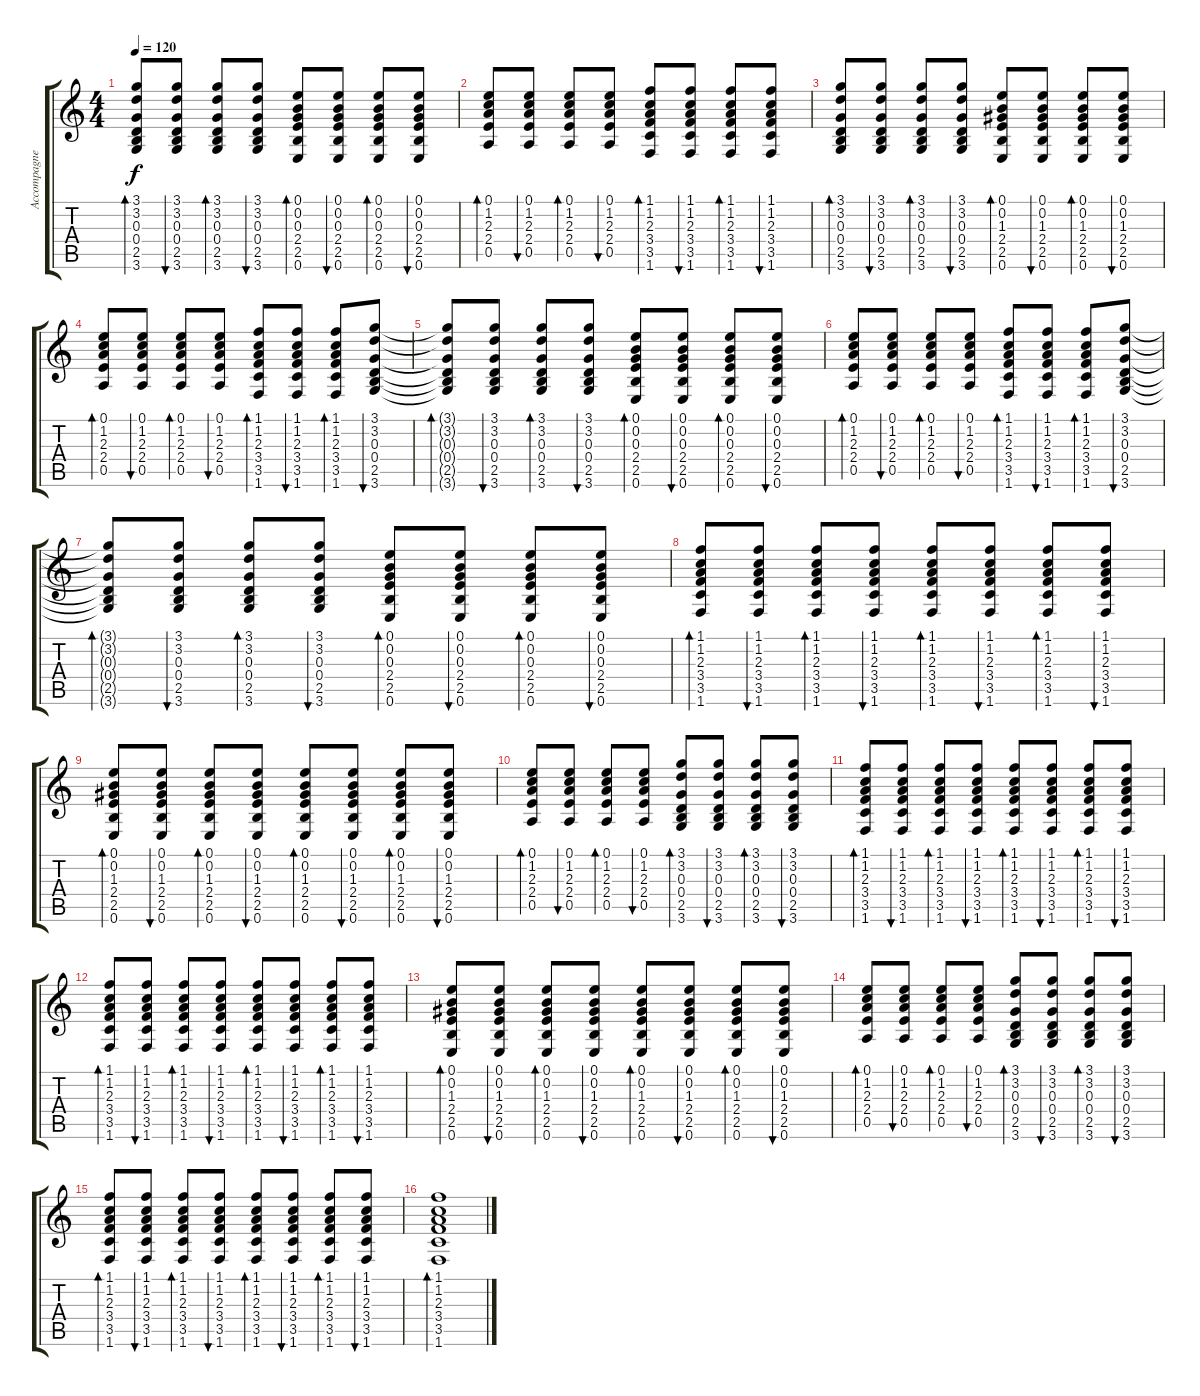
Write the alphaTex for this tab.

\track ("Accompagnement" "Accompagne") {instrument acousticguitarnylon}
\staff {score tabs}
\tuning (E4 B3 G3 D3 A2 E2) {hide}
\ts (4 4)
\tempo 120
\clef g2
\ks c
(3.1 3.2 0.3 0.4 2.5 3.6).8{bd 60 dy f} (3.1 3.2 0.3 0.4 2.5 3.6).8{bu 60} (3.1 3.2 0.3 0.4 2.5 3.6).8{bd 60} (3.1 3.2 0.3 0.4 2.5 3.6).8{bu 60} (0.1 0.2 0.3 2.4 2.5 0.6).8{bd 60} (0.1 0.2 0.3 2.4 2.5 0.6).8{bu 60} (0.1 0.2 0.3 2.4 2.5 0.6).8{bd 60} (0.1 0.2 0.3 2.4 2.5 0.6).8{bu 60} |
(0.1 1.2 2.3 2.4 0.5).8{bd 60} (0.1 1.2 2.3 2.4 0.5).8{bu 60} (0.1 1.2 2.3 2.4 0.5).8{bd 60} (0.1 1.2 2.3 2.4 0.5).8{bu 60} (1.1 1.2 2.3 3.4 3.5 1.6).8{bd 60} (1.1 1.2 2.3 3.4 3.5 1.6).8{bu 60} (1.1 1.2 2.3 3.4 3.5 1.6).8{bd 60} (1.1 1.2 2.3 3.4 3.5 1.6).8{bu 60} |
(3.1 3.2 0.3 0.4 2.5 3.6).8{bd 60} (3.1 3.2 0.3 0.4 2.5 3.6).8{bu 60} (3.1 3.2 0.3 0.4 2.5 3.6).8{bd 60} (3.1 3.2 0.3 0.4 2.5 3.6).8{bu 60} (0.1 0.2 1.3 2.4 2.5 0.6).8{bd 60} (0.1 0.2 1.3 2.4 2.5 0.6).8{bu 60} (0.1 0.2 1.3 2.4 2.5 0.6).8{bd 60} (0.1 0.2 1.3 2.4 2.5 0.6).8{bu 60} |
(0.1 1.2 2.3 2.4 0.5).8{bd 60} (0.1 1.2 2.3 2.4 0.5).8{bu 60} (0.1 1.2 2.3 2.4 0.5).8{bd 60} (0.1 1.2 2.3 2.4 0.5).8{bu 60} (1.1 1.2 2.3 3.4 3.5 1.6).8{bd 60} (1.1 1.2 2.3 3.4 3.5 1.6).8{bu 60} (1.1 1.2 2.3 3.4 3.5 1.6).8{bd 60} (3.1 3.2 0.3 0.4 2.5 3.6).8{bu 60} |
(3.1{t} 3.2{t} 0.3{t} 0.4{t} 2.5{t} 3.6{t}).8{bd 60} (3.1 3.2 0.3 0.4 2.5 3.6).8{bu 60} (3.1 3.2 0.3 0.4 2.5 3.6).8{bd 60} (3.1 3.2 0.3 0.4 2.5 3.6).8{bu 60} (0.1 0.2 0.3 2.4 2.5 0.6).8{bd 60} (0.1 0.2 0.3 2.4 2.5 0.6).8{bu 60} (0.1 0.2 0.3 2.4 2.5 0.6).8{bd 60} (0.1 0.2 0.3 2.4 2.5 0.6).8{bu 60} |
(0.1 1.2 2.3 2.4 0.5).8{bd 60} (0.1 1.2 2.3 2.4 0.5).8{bu 60} (0.1 1.2 2.3 2.4 0.5).8{bd 60} (0.1 1.2 2.3 2.4 0.5).8{bu 60} (1.1 1.2 2.3 3.4 3.5 1.6).8{bd 60} (1.1 1.2 2.3 3.4 3.5 1.6).8{bu 60} (1.1 1.2 2.3 3.4 3.5 1.6).8{bd 60} (3.1 3.2 0.3 0.4 2.5 3.6).8{bu 60} |
(3.1{t} 3.2{t} 0.3{t} 0.4{t} 2.5{t} 3.6{t}).8{bd 60} (3.1 3.2 0.3 0.4 2.5 3.6).8{bu 60} (3.1 3.2 0.3 0.4 2.5 3.6).8{bd 60} (3.1 3.2 0.3 0.4 2.5 3.6).8{bu 60} (0.1 0.2 0.3 2.4 2.5 0.6).8{bd 60} (0.1 0.2 0.3 2.4 2.5 0.6).8{bu 60} (0.1 0.2 0.3 2.4 2.5 0.6).8{bd 60} (0.1 0.2 0.3 2.4 2.5 0.6).8{bu 60} |
(1.1 1.2 2.3 3.4 3.5 1.6).8{bd 60} (1.1 1.2 2.3 3.4 3.5 1.6).8{bu 60} (1.1 1.2 2.3 3.4 3.5 1.6).8{bd 60} (1.1 1.2 2.3 3.4 3.5 1.6).8{bu 60} (1.1 1.2 2.3 3.4 3.5 1.6).8{bd 60} (1.1 1.2 2.3 3.4 3.5 1.6).8{bu 60} (1.1 1.2 2.3 3.4 3.5 1.6).8{bd 60} (1.1 1.2 2.3 3.4 3.5 1.6).8{bu 60} |
(0.1 0.2 1.3 2.4 2.5 0.6).8{bd 60} (0.1 0.2 1.3 2.4 2.5 0.6).8{bu 60} (0.1 0.2 1.3 2.4 2.5 0.6).8{bd 60} (0.1 0.2 1.3 2.4 2.5 0.6).8{bu 60} (0.1 0.2 1.3 2.4 2.5 0.6).8{bd 60} (0.1 0.2 1.3 2.4 2.5 0.6).8{bu 60} (0.1 0.2 1.3 2.4 2.5 0.6).8{bd 60} (0.1 0.2 1.3 2.4 2.5 0.6).8{bu 60} |
(0.1 1.2 2.3 2.4 0.5).8{bd 60} (0.1 1.2 2.3 2.4 0.5).8{bu 60} (0.1 1.2 2.3 2.4 0.5).8{bd 60} (0.1 1.2 2.3 2.4 0.5).8{bu 60} (3.1 3.2 0.3 0.4 2.5 3.6).8{bd 60} (3.1 3.2 0.3 0.4 2.5 3.6).8{bu 60} (3.1 3.2 0.3 0.4 2.5 3.6).8{bd 60} (3.1 3.2 0.3 0.4 2.5 3.6).8{bu 60} |
(1.1 1.2 2.3 3.4 3.5 1.6).8{bd 60} (1.1 1.2 2.3 3.4 3.5 1.6).8{bu 60} (1.1 1.2 2.3 3.4 3.5 1.6).8{bd 60} (1.1 1.2 2.3 3.4 3.5 1.6).8{bu 60} (1.1 1.2 2.3 3.4 3.5 1.6).8{bd 60} (1.1 1.2 2.3 3.4 3.5 1.6).8{bu 60} (1.1 1.2 2.3 3.4 3.5 1.6).8{bd 60} (1.1 1.2 2.3 3.4 3.5 1.6).8{bu 60} |
(1.1 1.2 2.3 3.4 3.5 1.6).8{bd 60} (1.1 1.2 2.3 3.4 3.5 1.6).8{bu 60} (1.1 1.2 2.3 3.4 3.5 1.6).8{bd 60} (1.1 1.2 2.3 3.4 3.5 1.6).8{bu 60} (1.1 1.2 2.3 3.4 3.5 1.6).8{bd 60} (1.1 1.2 2.3 3.4 3.5 1.6).8{bu 60} (1.1 1.2 2.3 3.4 3.5 1.6).8{bd 60} (1.1 1.2 2.3 3.4 3.5 1.6).8{bu 60} |
(0.1 0.2 1.3 2.4 2.5 0.6).8{bd 60} (0.1 0.2 1.3 2.4 2.5 0.6).8{bu 60} (0.1 0.2 1.3 2.4 2.5 0.6).8{bd 60} (0.1 0.2 1.3 2.4 2.5 0.6).8{bu 60} (0.1 0.2 1.3 2.4 2.5 0.6).8{bd 60} (0.1 0.2 1.3 2.4 2.5 0.6).8{bu 60} (0.1 0.2 1.3 2.4 2.5 0.6).8{bd 60} (0.1 0.2 1.3 2.4 2.5 0.6).8{bu 60} |
(0.1 1.2 2.3 2.4 0.5).8{bd 60} (0.1 1.2 2.3 2.4 0.5).8{bu 60} (0.1 1.2 2.3 2.4 0.5).8{bd 60} (0.1 1.2 2.3 2.4 0.5).8{bu 60} (3.1 3.2 0.3 0.4 2.5 3.6).8{bd 60} (3.1 3.2 0.3 0.4 2.5 3.6).8{bu 60} (3.1 3.2 0.3 0.4 2.5 3.6).8{bd 60} (3.1 3.2 0.3 0.4 2.5 3.6).8{bu 60} |
(1.1 1.2 2.3 3.4 3.5 1.6).8{bd 60} (1.1 1.2 2.3 3.4 3.5 1.6).8{bu 60} (1.1 1.2 2.3 3.4 3.5 1.6).8{bd 60} (1.1 1.2 2.3 3.4 3.5 1.6).8{bu 60} (1.1 1.2 2.3 3.4 3.5 1.6).8{bd 60} (1.1 1.2 2.3 3.4 3.5 1.6).8{bu 60} (1.1 1.2 2.3 3.4 3.5 1.6).8{bd 60} (1.1 1.2 2.3 3.4 3.5 1.6).8{bu 60} |
(1.1 1.2 2.3 3.4 3.5 1.6).1{bd 120}
